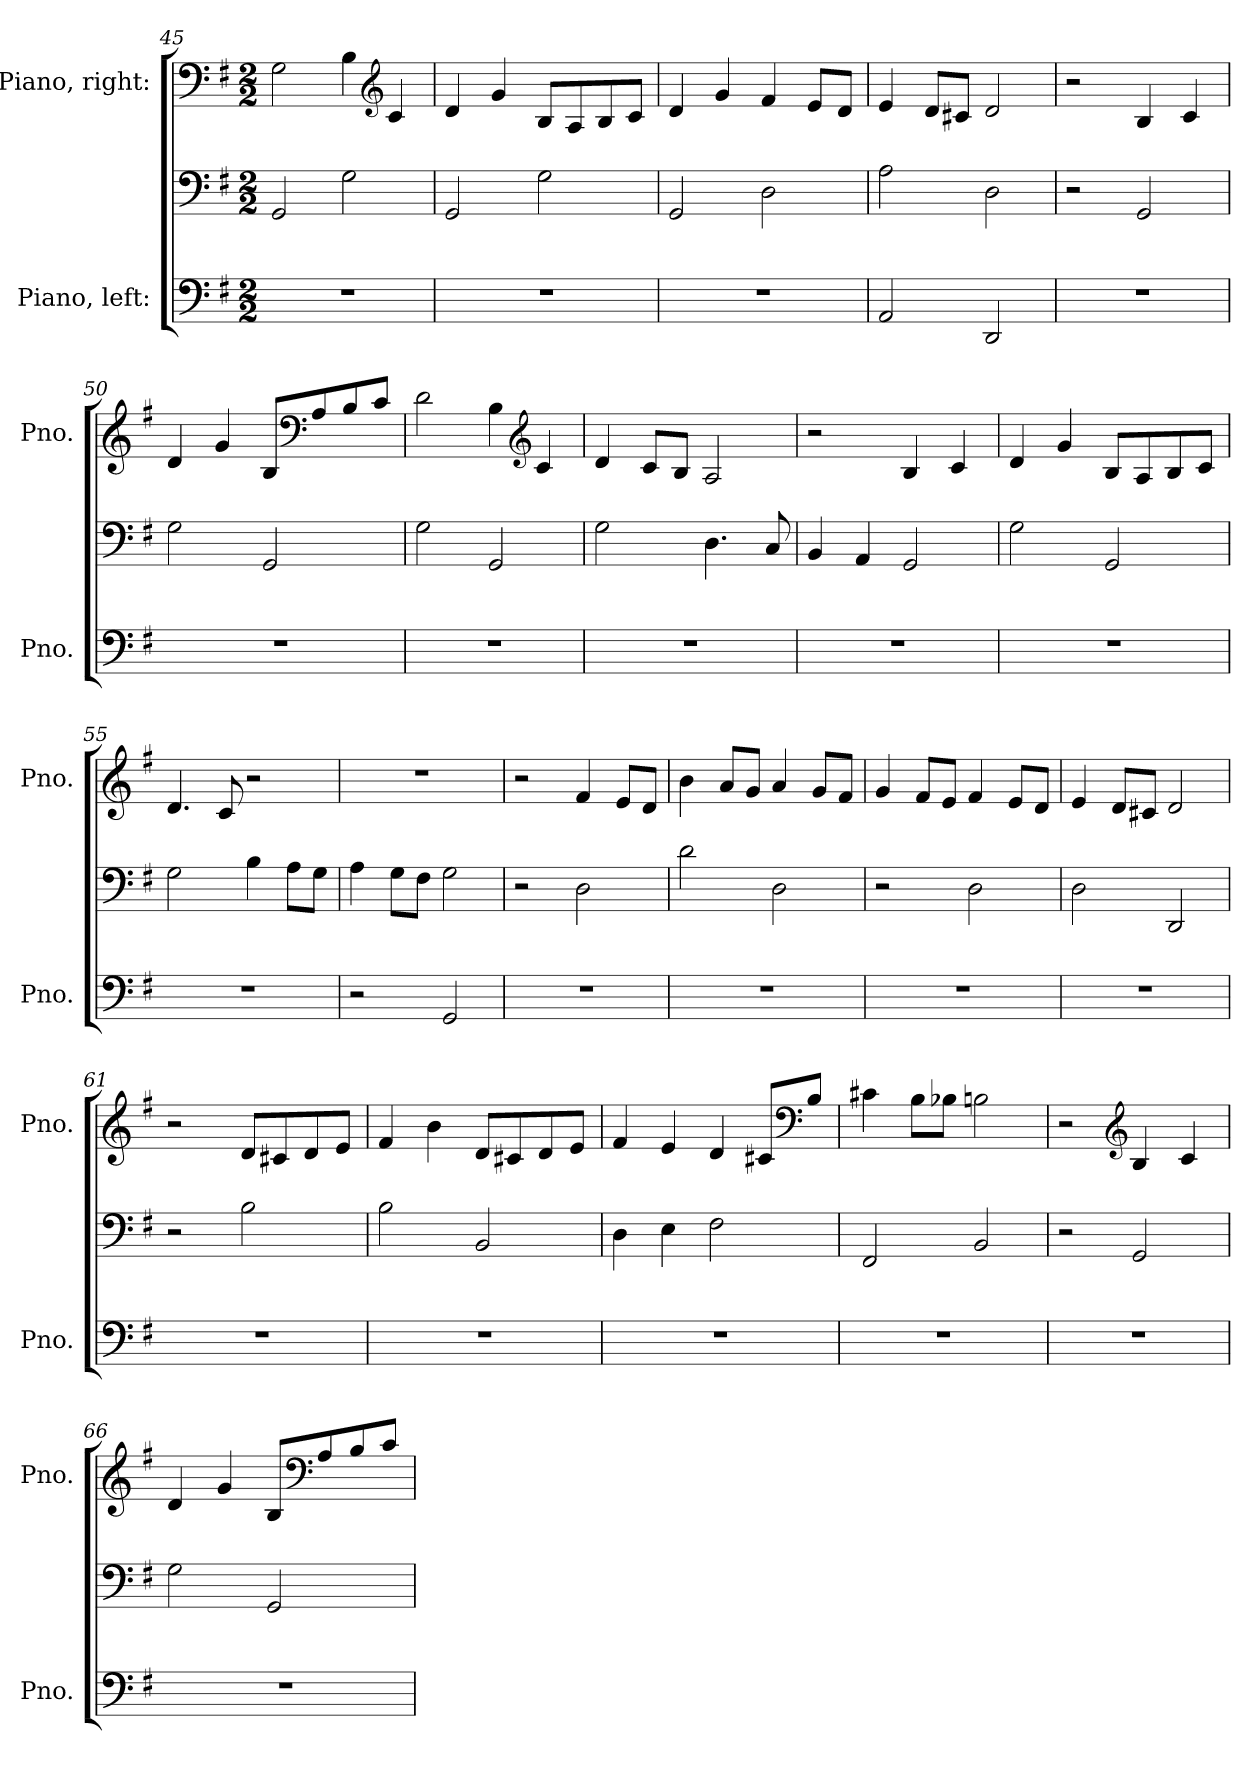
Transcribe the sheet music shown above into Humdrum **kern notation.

**kern	**kern	**kern
*part2	*part2	*part1
*staff3	*staff2	*staff1
*I"Piano, left:	*	*I"Piano, right:
*I'Pno.	*	*I'Pno.
*clefF4	*clefF4	*clefF4
*k[f#]	*k[f#]	*k[f#]
*M2/2	*M2/2	*M2/2
=45	=45	=45
1r	2GG/	2G\
.	2G\	4B\
*	*	*clefG2
.	.	4c/
=46	=46	=46
1r	2GG/	4d/
.	.	4g/
.	2G\	8B/L
.	.	8A/
.	.	8B/
.	.	8c/J
=47	=47	=47
1r	2GG/	4d/
.	.	4g/
.	2D\	4f#/
.	.	8e/L
.	.	8d/J
=48	=48	=48
2AA/	2A\	4e/
.	.	8d/L
.	.	8c#X/J
2DD/	2D\	2d/
!!LO:PB:g=z
=49	=49	=49
1r	2r	2r
.	2GG/	4B/
.	.	4c/
=50	=50	=50
1r	2G\	4d/
.	.	4g/
.	2GG/	8B/L
*	*	*clefF4
.	.	8A/
.	.	8B/
.	.	8c/J
=51	=51	=51
1r	2G\	2d\
.	2GG/	4B\
*	*	*clefG2
.	.	4c/
=52	=52	=52
1r	2G\	4d/
.	.	8c/L
.	.	8B/J
.	4.D\	2A/
.	8C/	.
=53	=53	=53
1r	4BB/	2r
.	4AA/	.
.	2GG/	4B/
.	.	4c/
=54	=54	=54
1r	2G\	4d/
.	.	4g/
.	2GG/	8B/L
.	.	8A/
.	.	8B/
.	.	8c/J
!!LO:LB:g=z
=55	=55	=55
1r	2G\	4.d/
.	.	8c/
.	4B\	2r
.	8A\L	.
.	8G\J	.
=56	=56	=56
2r	4A\	1r
.	8G\L	.
.	8F#\J	.
2GG/	2G\	.
=57	=57	=57
1r	2r	2r
.	2D\	4f#/
.	.	8e/L
.	.	8d/J
=58	=58	=58
1r	2d\	4b\
.	.	8a/L
.	.	8g/J
.	2D\	4a/
.	.	8g/L
.	.	8f#/J
=59	=59	=59
1r	2r	4g/
.	.	8f#/L
.	.	8e/J
.	2D\	4f#/
.	.	8e/L
.	.	8d/J
=60	=60	=60
1r	2D\	4e/
.	.	8d/L
.	.	8c#X/J
.	2DD/	2d/
!!LO:LB:g=z
=61	=61	=61
1r	2r	2r
.	2B\	8d/L
.	.	8c#X/
.	.	8d/
.	.	8e/J
=62	=62	=62
1r	2B\	4f#/
.	.	4b\
.	2BB/	8d/L
.	.	8c#X/
.	.	8d/
.	.	8e/J
=63	=63	=63
1r	4D\	4f#/
.	4E\	4e/
.	2F#\	4d/
.	.	8c#X/L
*	*	*clefF4
.	.	8B/J
=64	=64	=64
1r	2FF#/	4c#X\
.	.	8B\L
.	.	8B-X\J
.	2BB/	2Bn\
=65	=65	=65
1r	2r	2r
*	*	*clefG2
.	2GG/	4B/
.	.	4c/
!!LO:LB:g=z
=66	=66	=66
1r	2G\	4d/
.	.	4g/
.	2GG/	8B/L
*	*	*clefF4
.	.	8A/
.	.	8B/
.	.	8c/J
=	=	=
*-	*-	*-
